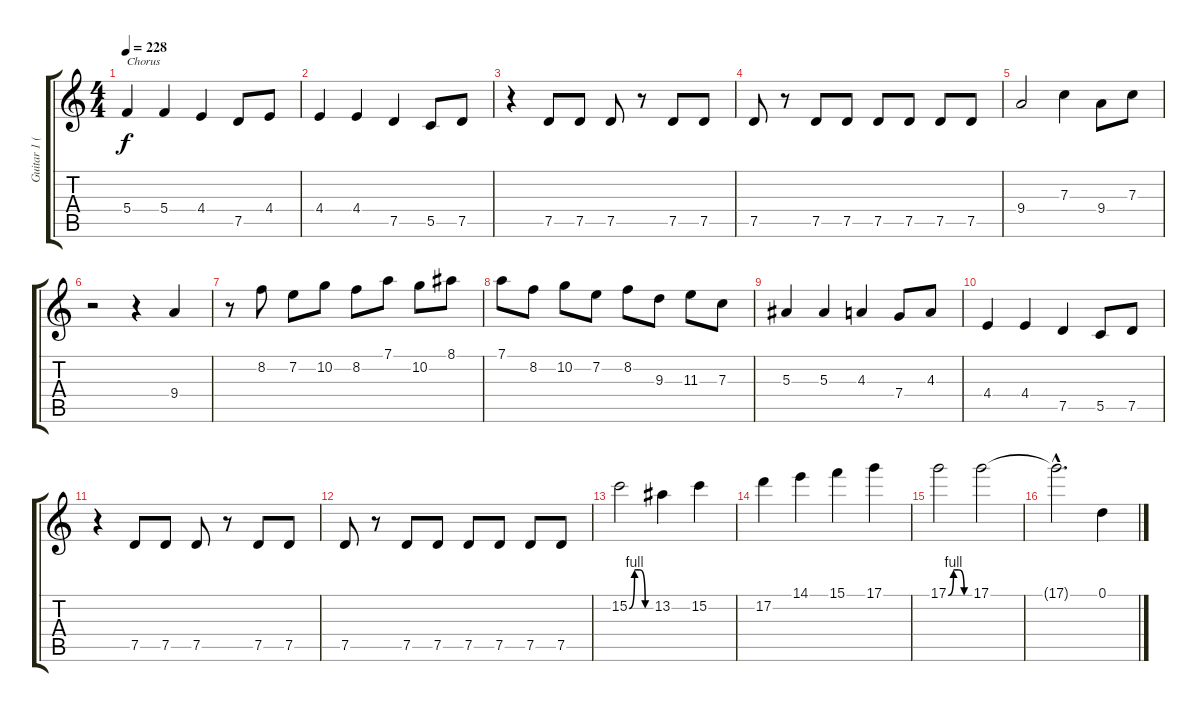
\track ("Guitar 1 (Alexi)" "Guitar 1 (") {instrument overdrivenguitar}
\staff {score tabs}
\tuning (D4 A3 F3 C3 G2 D2) {hide}
\ts (4 4)
\tempo 228
\clef g2
\ks c
5.4.4{txt "Chorus" dy f} 5.4.4 4.4.4 7.5.8 4.4.8 |
4.4.4 4.4.4 7.5.4 5.5.8 7.5.8 |
r.4 7.5.8 7.5.8 7.5.8 r.8 7.5.8 7.5.8 |
7.5.8 r.8 7.5.8 7.5.8 7.5.8 7.5.8 7.5.8 7.5.8 |
9.4.2 7.3.4 9.4.8 7.3.8 |
r.2 r.4 9.4.4 |
r.8 8.2.8 7.2.8 10.2.8 8.2.8 7.1.8 10.2.8 8.1.8 |
7.1.8 8.2.8 10.2.8 7.2.8 8.2.8 9.3.8 11.3.8 7.3.8 |
5.3.4 5.3.4 4.3.4 7.4.8 4.3.8 |
4.4.4 4.4.4 7.5.4 5.5.8 7.5.8 |
r.4 7.5.8 7.5.8 7.5.8 r.8 7.5.8 7.5.8 |
7.5.8 r.8 7.5.8 7.5.8 7.5.8 7.5.8 7.5.8 7.5.8 |
15.2{be (custom 0 0 15 4 30 4 45 0 60 0)}.2 13.2.4 15.2.4 |
17.2.4 14.1.4 15.1.4 17.1.4 |
17.1{be (custom 0 0 15 4 30 4 45 0 60 0)}.2 17.1.2 |
17.1{hac t}.2{d} 0.1.4
